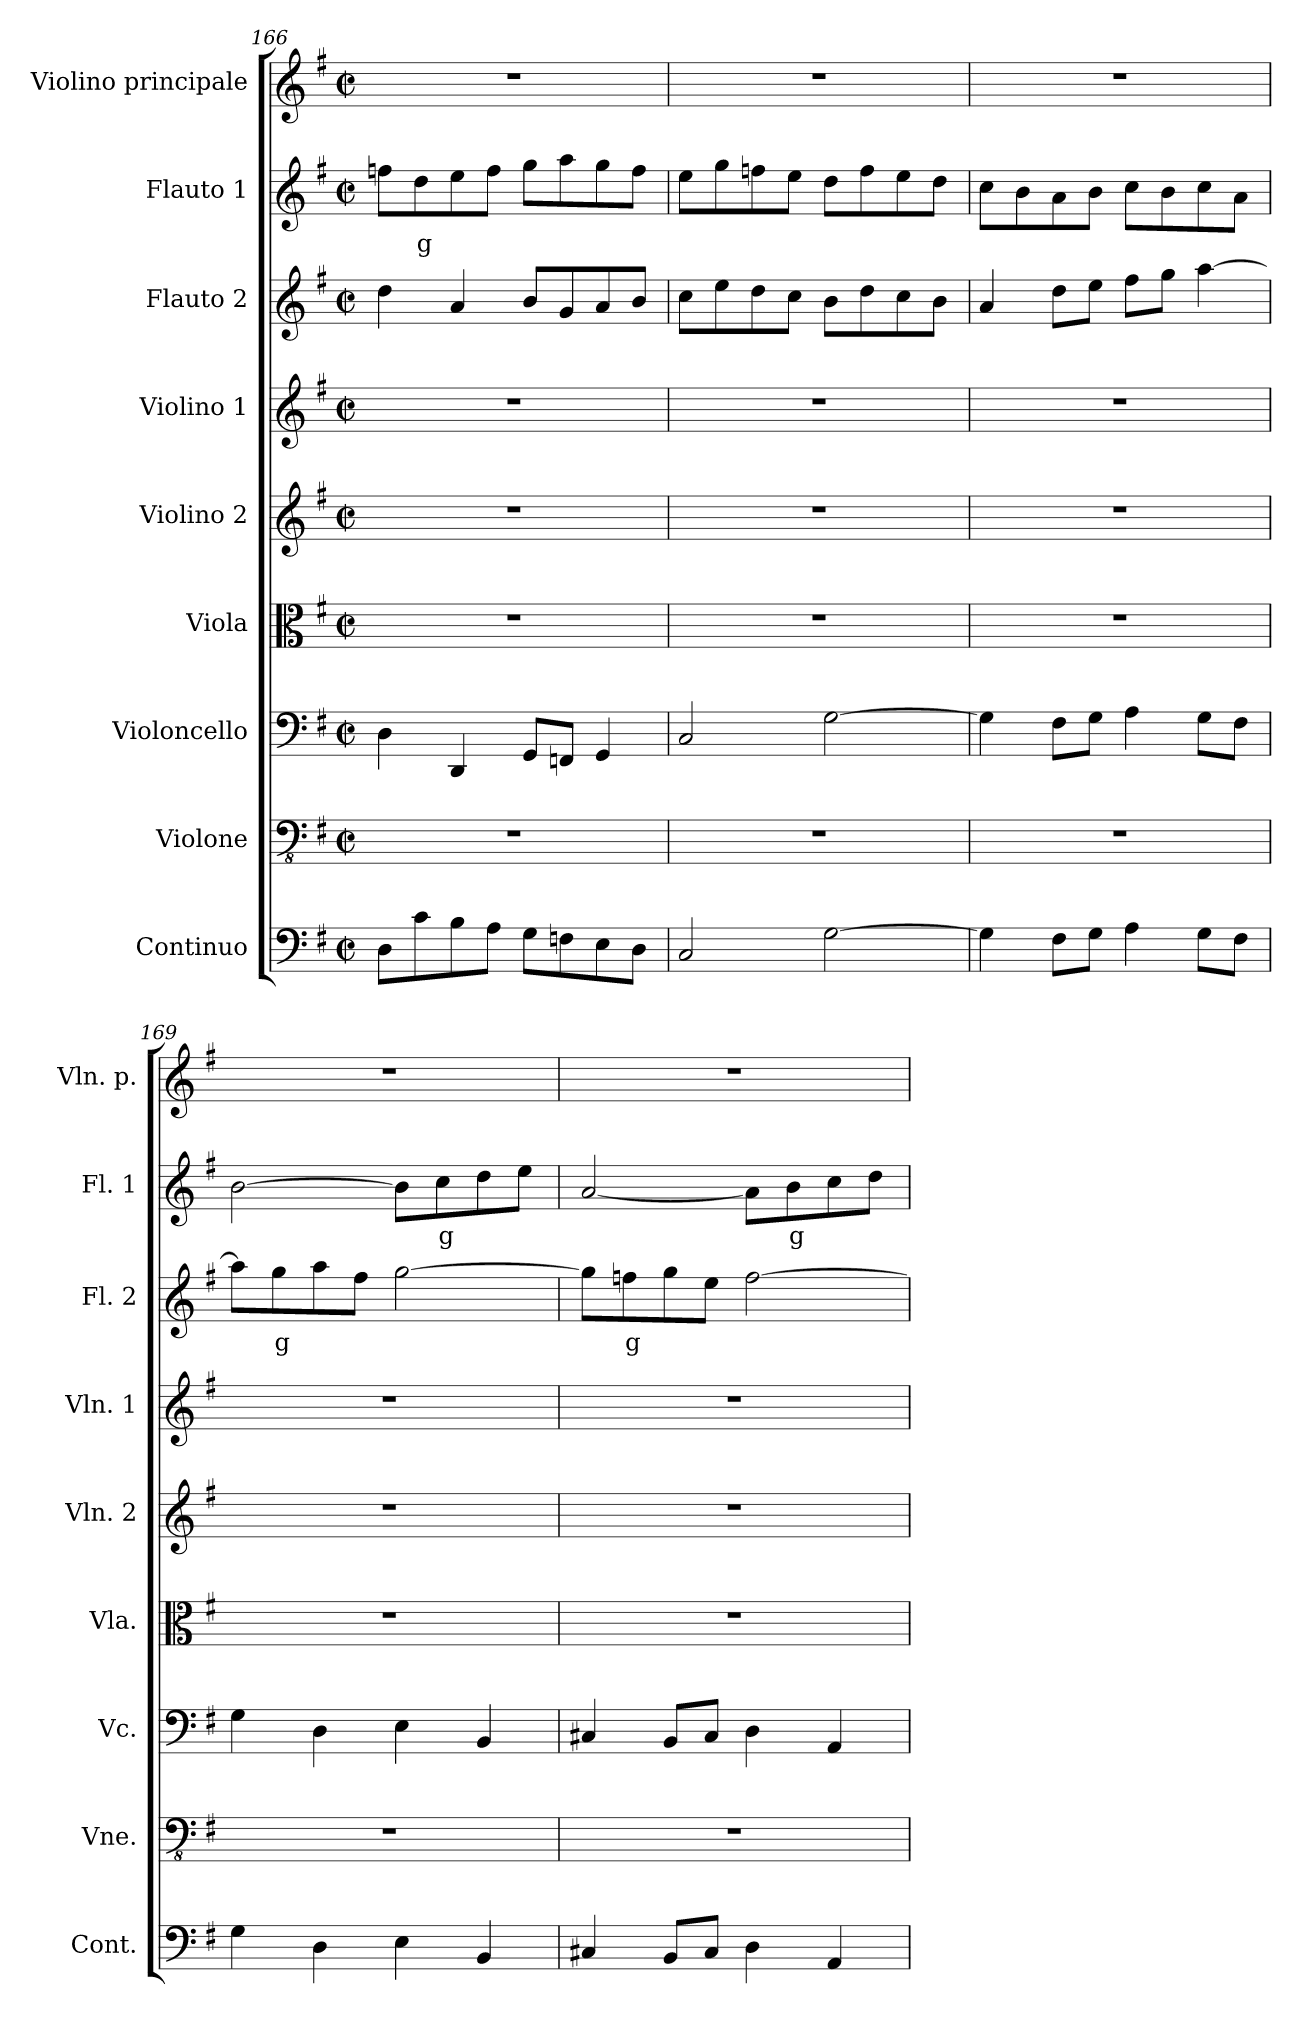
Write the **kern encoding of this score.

**kern	**kern	**kern	**kern	**kern	**kern	**kern	**text	**kern	**text	**kern
*part9	*part8	*part7	*part6	*part5	*part4	*part3	*part3	*part2	*part2	*part1
*staff9	*staff8	*staff7	*staff6	*staff5	*staff4	*staff3	*staff3	*staff2	*staff2	*staff1
*I"Continuo	*I"Violone	*I"Violoncello	*I"Viola	*I"Violino 2	*I"Violino 1	*I"Flauto 2	*	*I"Flauto 1	*	*I"Violino principale
*I'Cont.	*I'Vne.	*I'Vc.	*I'Vla.	*I'Vln. 2	*I'Vln. 1	*I'Fl. 2	*	*I'Fl. 1	*	*I'Vln. p.
*clefF4	*clefFv4	*clefF4	*clefC3	*clefG2	*clefG2	*clefG2	*	*clefG2	*	*clefG2
*	*ITrd7c12	*	*	*	*	*	*	*	*	*
*k[f#]	*k[f#]	*k[f#]	*k[f#]	*k[f#]	*k[f#]	*k[f#]	*	*k[f#]	*	*k[f#]
*M2/2	*M2/2	*M2/2	*M2/2	*M2/2	*M2/2	*M2/2	*	*M2/2	*	*M2/2
*met(c|)	*met(c|)	*met(c|)	*met(c|)	*met(c|)	*met(c|)	*met(c|)	*	*met(c|)	*	*met(c|)
=166	=166	=166	=166	=166	=166	=166	=166	=166	=166	=166
8D\L	1r	4D\	1r	1r	1r	4dd\	.	8ffn\L	.	1r
!	!	!	!	!	!	!	!	!	!LO:LY:color=#FF0000	!
8c\	.	.	.	.	.	.	.	8dd\	g	.
8B\	.	4DD/	.	.	.	4a/	.	8ee\	.	.
8A\J	.	.	.	.	.	.	.	8ff\J	.	.
8G\L	.	8GG/L	.	.	.	8b/L	.	8gg\L	.	.
8Fn\	.	8FFn/J	.	.	.	8g/	.	8aa\	.	.
8E\	.	4GG/	.	.	.	8a/	.	8gg\	.	.
8D\J	.	.	.	.	.	8b/J	.	8ff\J	.	.
=167	=167	=167	=167	=167	=167	=167	=167	=167	=167	=167
2C/	1r	2C/	1r	1r	1r	8cc\L	.	8ee\L	.	1r
.	.	.	.	.	.	8ee\	.	8gg\	.	.
.	.	.	.	.	.	8dd\	.	8ffn\	.	.
.	.	.	.	.	.	8cc\J	.	8ee\J	.	.
[2G\	.	[2G\	.	.	.	8b\L	.	8dd\L	.	.
.	.	.	.	.	.	8dd\	.	8ff\	.	.
.	.	.	.	.	.	8cc\	.	8ee\	.	.
.	.	.	.	.	.	8b\J	.	8dd\J	.	.
=168	=168	=168	=168	=168	=168	=168	=168	=168	=168	=168
4G\]	1r	4G\]	1r	1r	1r	4a/	.	8cc\L	.	1r
.	.	.	.	.	.	.	.	8b\	.	.
8F#\L	.	8F#\L	.	.	.	8dd\L	.	8a\	.	.
8G\J	.	8G\J	.	.	.	8ee\J	.	8b\J	.	.
4A\	.	4A\	.	.	.	8ff#\L	.	8cc\L	.	.
.	.	.	.	.	.	8gg\J	.	8b\	.	.
8G\L	.	8G\L	.	.	.	[4aa\	.	8cc\	.	.
8F#\J	.	8F#\J	.	.	.	.	.	8a\J	.	.
=169	=169	=169	=169	=169	=169	=169	=169	=169	=169	=169
4G\	1r	4G\	1r	1r	1r	8aa\L]	.	[2b\	.	1r
!	!	!	!	!	!	!	!LO:LY:color=#FF0000	!	!	!
.	.	.	.	.	.	8gg\	g	.	.	.
4D\	.	4D\	.	.	.	8aa\	.	.	.	.
.	.	.	.	.	.	8ff#\J	.	.	.	.
4E\	.	4E\	.	.	.	[2gg\	.	8b\L]	.	.
!	!	!	!	!	!	!	!	!	!LO:LY:color=#FF0000	!
.	.	.	.	.	.	.	.	8cc\	g	.
4BB/	.	4BB/	.	.	.	.	.	8dd\	.	.
.	.	.	.	.	.	.	.	8ee\J	.	.
=170	=170	=170	=170	=170	=170	=170	=170	=170	=170	=170
4C#X/	1r	4C#X/	1r	1r	1r	8gg\L]	.	[2a/	.	1r
!	!	!	!	!	!	!	!LO:LY:color=#FF0000	!	!	!
.	.	.	.	.	.	8ffn\	g	.	.	.
8BB/L	.	8BB/L	.	.	.	8gg\	.	.	.	.
8C#/J	.	8C#/J	.	.	.	8ee\J	.	.	.	.
4D\	.	4D\	.	.	.	[2ff\	.	8a\L]	.	.
!	!	!	!	!	!	!	!	!	!LO:LY:color=#FF0000	!
.	.	.	.	.	.	.	.	8b\	g	.
4AA/	.	4AA/	.	.	.	.	.	8cc\	.	.
.	.	.	.	.	.	.	.	8dd\J	.	.
=	=	=	=	=	=	=	=	=	=	=
*-	*-	*-	*-	*-	*-	*-	*-	*-	*-	*-
